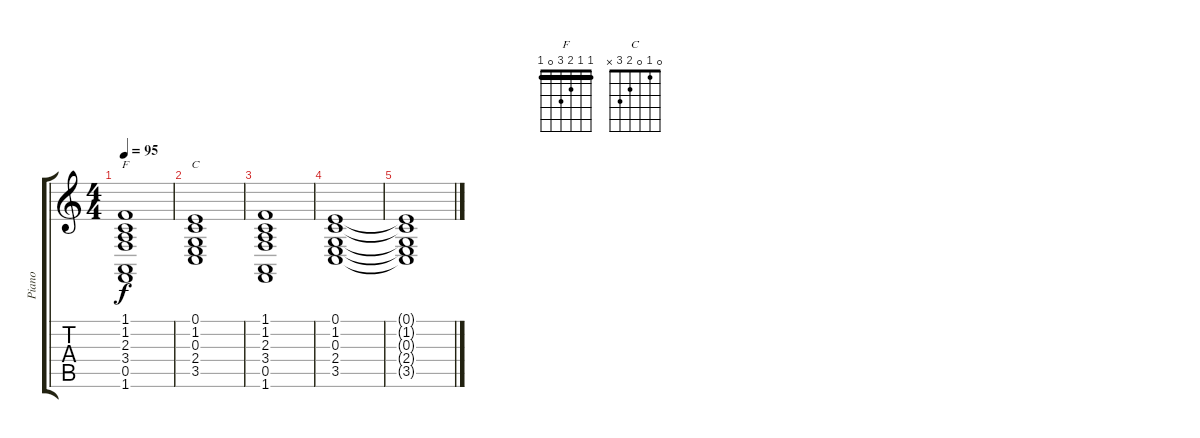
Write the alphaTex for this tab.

\track ("Piano" "Piano") {instrument acousticgrandpiano}
\staff {score tabs}
\tuning (E4 B3 G3 D3 A2 E2) {hide}
\chord ("F" 1 1 2 3 0 1) {barre 1}
\chord ("C" 0 1 0 2 3 x)
\ts (4 4)
\tempo 95
\clef g2
\ks c
(1.1 1.2 2.3 3.4 0.5 1.6).1{ch "F" dy f} |
(0.1 1.2 0.3 2.4 3.5).1{ch "C"} |
(1.1 1.2 2.3 3.4 0.5 1.6).1 |
(0.1 1.2 0.3 2.4 3.5).1 |
(0.1{t} 1.2{t} 0.3{t} 2.4{t} 3.5{t}).1
